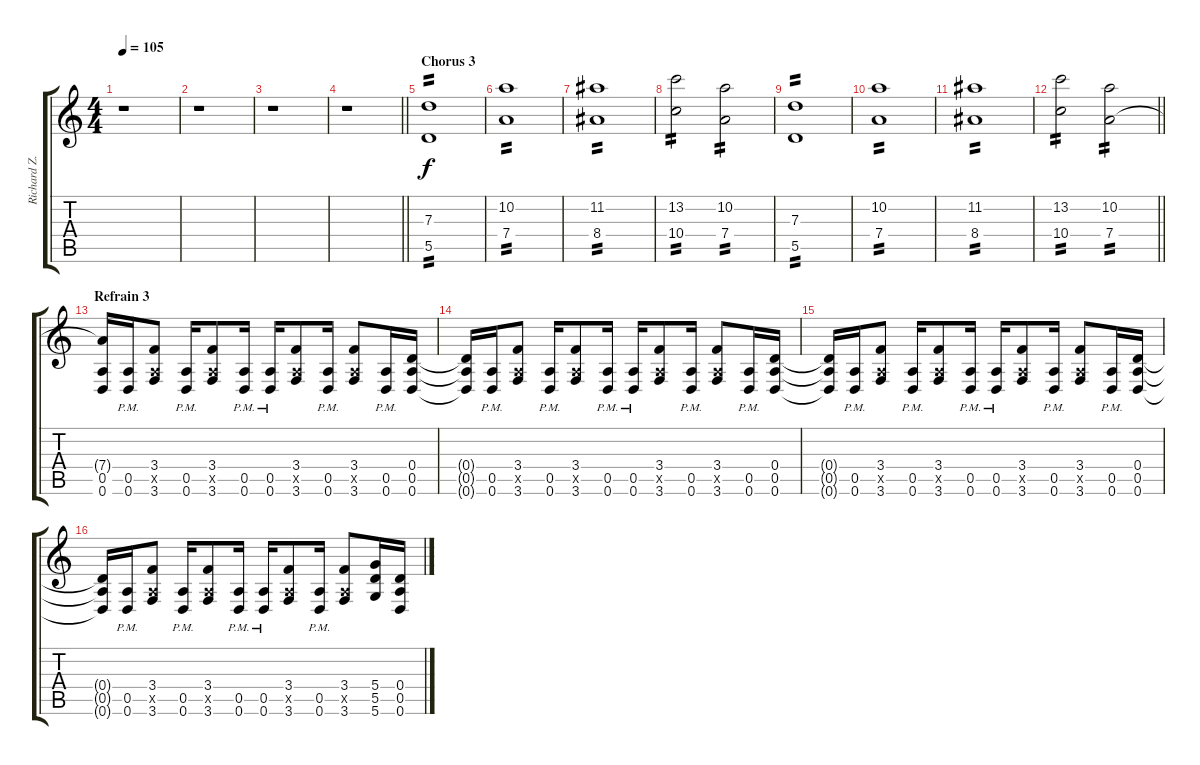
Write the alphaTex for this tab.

\track ("Richard Z. Kruspe" "Richard Z.") {instrument distortionguitar}
\staff {score tabs}
\tuning (E4 B3 G3 D3 A2 D2) {hide}
\ts (4 4)
\tempo 105
\clef g2
\ks c
r.1{dy f} |
r.1 |
r.1 |
\barLineRight lightlight
r.1 |
\section ("" "Chorus 3")
(7.3 5.5).1{tp 2 volume 10} |
(10.2 7.4).1{tp 2} |
(11.2 8.4).1{tp 2} |
(13.2 10.4).2{tp 2} (10.2 7.4).2{tp 2} |
(7.3 5.5).1{tp 2 volume 10} |
(10.2 7.4).1{tp 2} |
(11.2 8.4).1{tp 2} |
\barLineRight lightlight
(13.2 10.4).2{tp 2} (10.2 7.4).2{tp 2} |
\section ("" "Refrain 3")
(7.4{t} 0.5 0.6).16{volume 12} (0.5{pm} 0.6{pm}).16 (3.4 0.5{x} 3.6).8 (0.5{pm} 0.6{pm}).16 (3.4 0.5{x} 3.6).8 (0.5{pm} 0.6{pm}).16 (0.5{pm} 0.6{pm}).16 (3.4 0.5{x} 3.6).8 (0.5{pm} 0.6{pm}).16 (3.4 0.5{x} 3.6).8 (0.5{pm} 0.6{pm}).16 (0.4 0.5 0.6).16 |
(0.4{t} 0.5{t} 0.6{t}).16 (0.5{pm} 0.6{pm}).16 (3.4 0.5{x} 3.6).8 (0.5{pm} 0.6{pm}).16 (3.4 0.5{x} 3.6).8 (0.5{pm} 0.6{pm}).16 (0.5{pm} 0.6{pm}).16 (3.4 0.5{x} 3.6).8 (0.5{pm} 0.6{pm}).16 (3.4 0.5{x} 3.6).8 (0.5{pm} 0.6{pm}).16 (0.4 0.5 0.6).16 |
(0.4{t} 0.5{t} 0.6{t}).16 (0.5{pm} 0.6{pm}).16 (3.4 0.5{x} 3.6).8 (0.5{pm} 0.6{pm}).16 (3.4 0.5{x} 3.6).8 (0.5{pm} 0.6{pm}).16 (0.5{pm} 0.6{pm}).16 (3.4 0.5{x} 3.6).8 (0.5{pm} 0.6{pm}).16 (3.4 0.5{x} 3.6).8 (0.5{pm} 0.6{pm}).16 (0.4 0.5 0.6).16 |
(0.4{t} 0.5{t} 0.6{t}).16 (0.5{pm} 0.6{pm}).16 (3.4 0.5{x} 3.6).8 (0.5{pm} 0.6{pm}).16 (3.4 0.5{x} 3.6).8 (0.5{pm} 0.6{pm}).16 (0.5{pm} 0.6{pm}).16 (3.4 0.5{x} 3.6).8 (0.5{pm} 0.6{pm}).16 (3.4 0.5{x} 3.6).8 (5.4 5.5 5.6).16 (0.4 0.5 0.6).16
